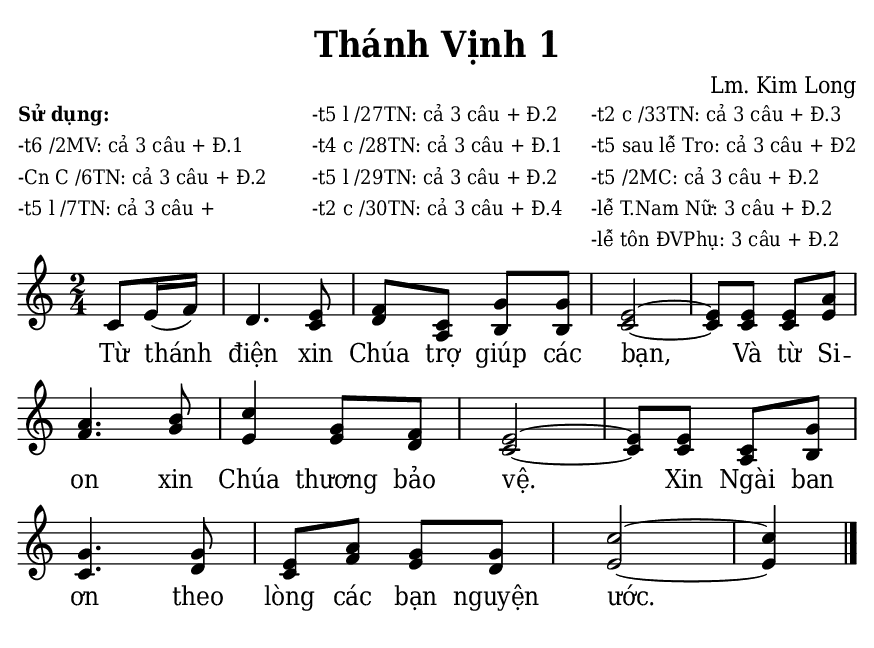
% Cài đặt chung
\version "2.22.1"
\include "english.ly"

\header {
  title = "Thánh Vịnh 1"
  composer = "Lm. Kim Long"
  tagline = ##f
}

% Nhạc
nhacMauMot = \relative c' {
  \key c \major
  \time 2/4
  \partial 4 c8 e16 (f) |
  d4.
  <<
    {
      e8 |
      f c g' g |
      e2 ~ |
      e8 e e a |
      a4. b8 |
      c4 g8 f |
      e2 ~ |
      e8 e c g' |
      g4. g8 |
      e a g g |
      c2 ~ |
      c4 \bar "|."
    }
    {
      c,8 |
      d a b b |
      c2 ~ |
      c8 c c e |
      f4. g8 |
      e4 e8 d |
      c2 ~ |
      c8 c a b |
      c4. d8 |
      c f e d |
      e2 ~ |
      e4
    }
  >>
}

% Lời
loiMauMot = \lyricmode {
  Từ thánh điện xin Chúa trợ giúp các bạn,
  Và từ Si -- on xin Chúa thương bảo vệ.
  Xin Ngài ban ơn theo lòng các bạn nguyện ước.
}

% Dàn trang
\paper {
  #(set-paper-size "a5")
  top-margin = 3\mm
  bottom-margin = 3\mm
  left-margin = 3\mm
  right-margin = 3\mm
  indent = #0
  #(define fonts
	 (make-pango-font-tree "Deja Vu Serif Condensed"
	 		       "Deja Vu Serif Condensed"
			       "Deja Vu Serif Condensed"
			       (/ 20 20)))
  print-page-number = ##f
}

\markup {
  \fill-line {
    \column {
      \left-align {
        \line { \bold \small "Sử dụng:" }
        \line { \small "-t6 /2MV: cả 3 câu + Đ.1" }
        \line { \small "-Cn C /6TN: cả 3 câu + Đ.2" }
        \line { \small "-t5 l /7TN: cả 3 câu + " }
      }
    }
    \column {
      \left-align {
        \line { \small "-t5 l /27TN: cả 3 câu + Đ.2" }
        \line { \small "-t4 c /28TN: cả 3 câu + Đ.1" }
        \line { \small "-t5 l /29TN: cả 3 câu + Đ.2" }
        \line { \small "-t2 c /30TN: cả 3 câu + Đ.4" }
      }
    }
    \column {
      \left-align {
        \line { \small "-t2 c /33TN: cả 3 câu + Đ.3" }
        \line { \small "-t5 sau lễ Tro: cả 3 câu + Đ2" }
        \line { \small "-t5 /2MC: cả 3 câu + Đ.2" }
        \line { \small "-lễ T.Nam Nữ: 3 câu + Đ.2" }
        \line { \small "-lễ tôn ĐVPhụ: 3 câu + Đ.2" }
      }
    }
  }
}

\score {
  <<
    \new Staff <<
        \clef treble
        \new Voice = beSop {
          \nhacMauMot
        }
      \new Lyrics \lyricsto beSop \loiMauMot
    >>
  >>
  \layout {
    \override Lyrics.LyricSpace.minimum-distance = #1.5
    \override Score.BarNumber.break-visibility = ##(#f #f #f)
    \override Score.SpacingSpanner.uniform-stretching = ##t
    ragged-last = ##f
  }
}
